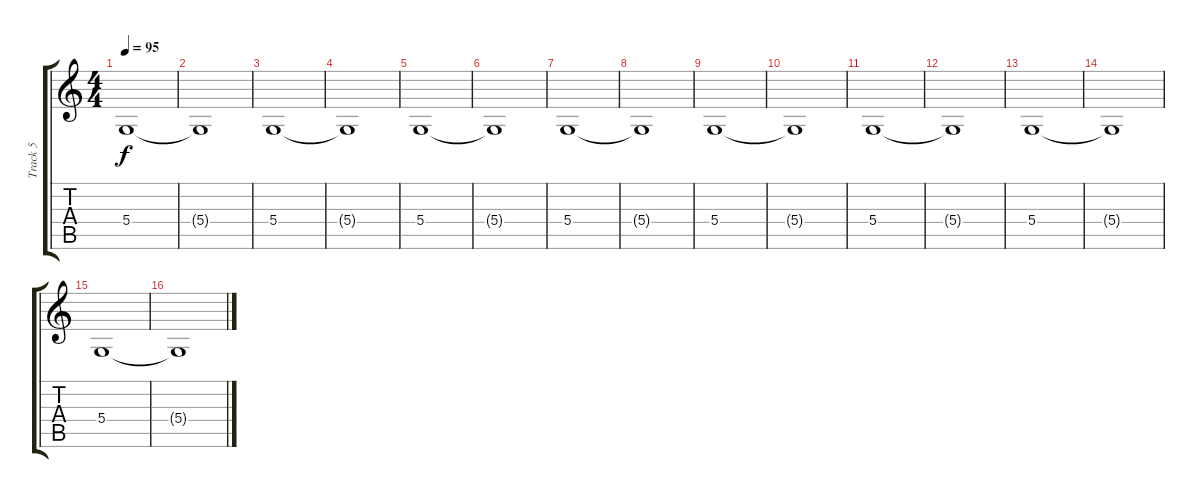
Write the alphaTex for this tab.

\track ("Track 5" "Track 5") {instrument pad2warm}
\staff {score tabs}
\tuning (E4 B3 G3 D3 A2 E2) {hide}
\ts (4 4)
\tempo 95
\clef g2
\ks c
5.4.1{dy f} |
5.4{t}.1 |
5.4.1 |
5.4{t}.1 |
5.4.1 |
5.4{t}.1 |
5.4.1 |
5.4{t}.1 |
5.4.1 |
5.4{t}.1 |
5.4.1 |
5.4{t}.1 |
5.4.1 |
5.4{t}.1 |
5.4.1 |
5.4{t}.1
